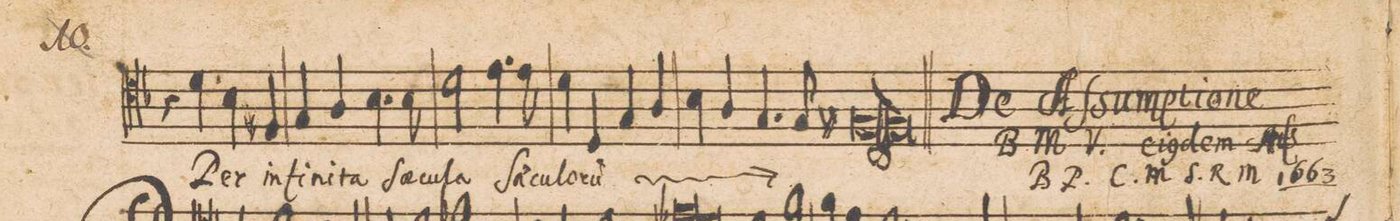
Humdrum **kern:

**kern	**text
*I"[Alto]	*
*clefC4	*
*k[b-]	*
*met(C|)	*
*M2/1	*
4r	.
4d\	Per
4B-\	in-
4F#X/	-fi-
=43-	=43-
4G/	-ni-
4A/	-ta
4.B-\	Sae-
8B-\	-cu-
2d\	-la
4.e\	Sae-
8e\	-cu-
=44-	=44-
4d\	-lo-
4D/	-rum
*	*ij
4G/	Sae-
4A/	.
4B-\	-cu-
4A/	.
4.G/	.
8G/	-lo-
=45-	=45-
0F#X/l	-rum
==	==
*-	*-
